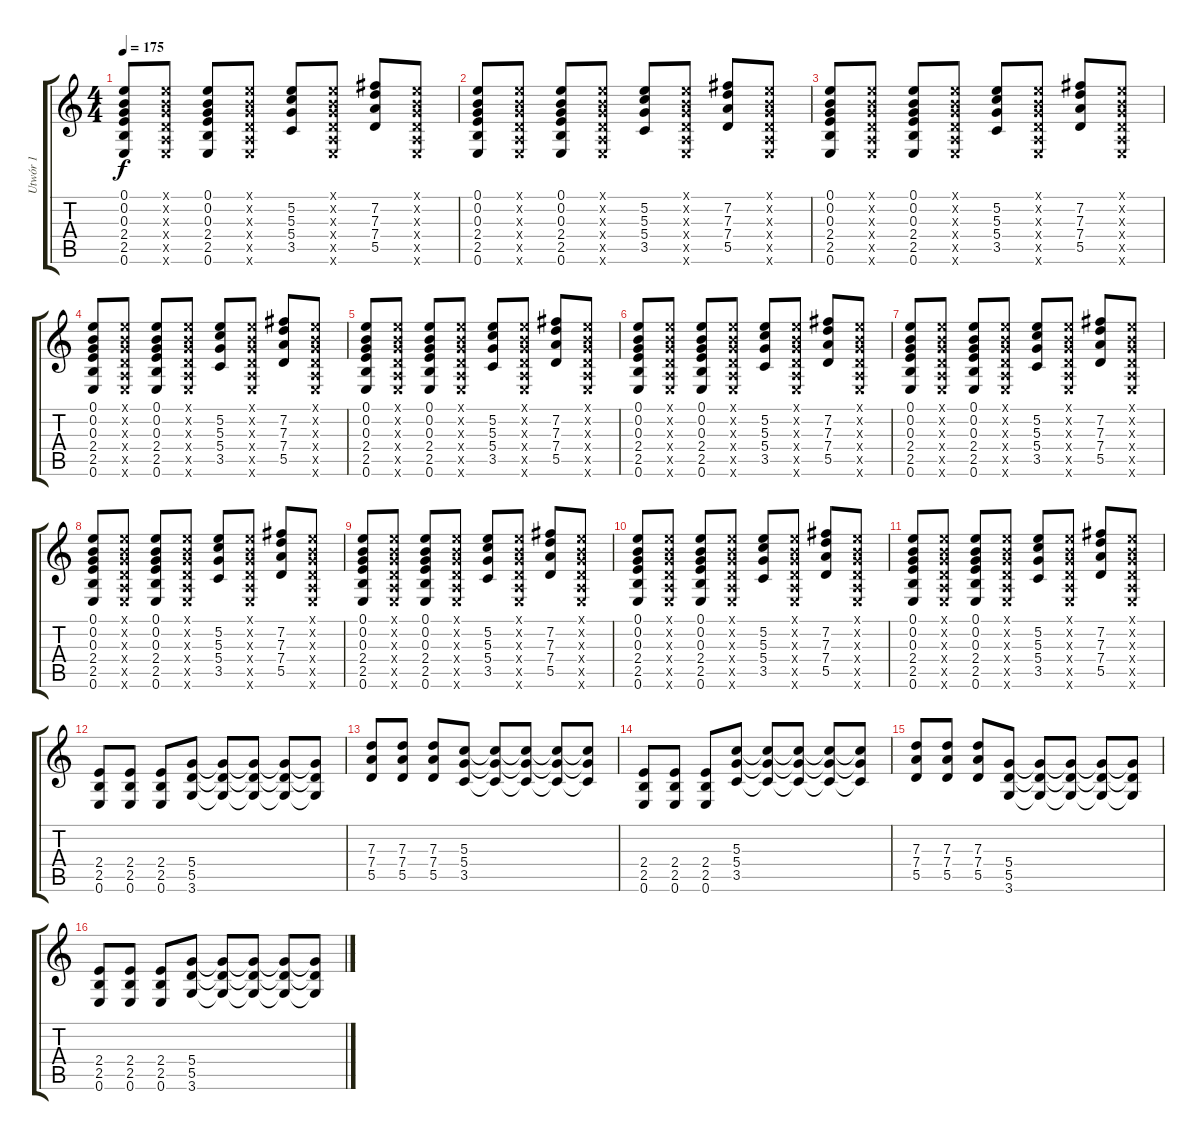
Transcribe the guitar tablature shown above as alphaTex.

\track ("Utwór 1" "Utwór 1") {instrument distortionguitar}
\staff {score tabs}
\tuning (E4 B3 G3 D3 A2 E2) {hide}
\ts (4 4)
\tempo 175
\clef g2
\ks c
(0.1 0.2 0.3 2.4 2.5 0.6).8{dy f} (0.1{x} 0.2{x} 0.3{x} 0.4{x} 0.5{x} 0.6{x}).8 (0.1 0.2 0.3 2.4 2.5 0.6).8 (0.1{x} 0.2{x} 0.3{x} 0.4{x} 0.5{x} 0.6{x}).8 (5.2 5.3 5.4 3.5).8 (0.1{x} 0.2{x} 0.3{x} 0.4{x} 0.5{x} 0.6{x}).8 (7.2 7.3 7.4 5.5).8 (0.1{x} 0.2{x} 0.3{x} 0.4{x} 0.5{x} 0.6{x}).8 |
(0.1 0.2 0.3 2.4 2.5 0.6).8 (0.1{x} 0.2{x} 0.3{x} 0.4{x} 0.5{x} 0.6{x}).8 (0.1 0.2 0.3 2.4 2.5 0.6).8 (0.1{x} 0.2{x} 0.3{x} 0.4{x} 0.5{x} 0.6{x}).8 (5.2 5.3 5.4 3.5).8 (0.1{x} 0.2{x} 0.3{x} 0.4{x} 0.5{x} 0.6{x}).8 (7.2 7.3 7.4 5.5).8 (0.1{x} 0.2{x} 0.3{x} 0.4{x} 0.5{x} 0.6{x}).8 |
(0.1 0.2 0.3 2.4 2.5 0.6).8 (0.1{x} 0.2{x} 0.3{x} 0.4{x} 0.5{x} 0.6{x}).8 (0.1 0.2 0.3 2.4 2.5 0.6).8 (0.1{x} 0.2{x} 0.3{x} 0.4{x} 0.5{x} 0.6{x}).8 (5.2 5.3 5.4 3.5).8 (0.1{x} 0.2{x} 0.3{x} 0.4{x} 0.5{x} 0.6{x}).8 (7.2 7.3 7.4 5.5).8 (0.1{x} 0.2{x} 0.3{x} 0.4{x} 0.5{x} 0.6{x}).8 |
(0.1 0.2 0.3 2.4 2.5 0.6).8 (0.1{x} 0.2{x} 0.3{x} 0.4{x} 0.5{x} 0.6{x}).8 (0.1 0.2 0.3 2.4 2.5 0.6).8 (0.1{x} 0.2{x} 0.3{x} 0.4{x} 0.5{x} 0.6{x}).8 (5.2 5.3 5.4 3.5).8 (0.1{x} 0.2{x} 0.3{x} 0.4{x} 0.5{x} 0.6{x}).8 (7.2 7.3 7.4 5.5).8 (0.1{x} 0.2{x} 0.3{x} 0.4{x} 0.5{x} 0.6{x}).8 |
(0.1 0.2 0.3 2.4 2.5 0.6).8 (0.1{x} 0.2{x} 0.3{x} 0.4{x} 0.5{x} 0.6{x}).8 (0.1 0.2 0.3 2.4 2.5 0.6).8 (0.1{x} 0.2{x} 0.3{x} 0.4{x} 0.5{x} 0.6{x}).8 (5.2 5.3 5.4 3.5).8 (0.1{x} 0.2{x} 0.3{x} 0.4{x} 0.5{x} 0.6{x}).8 (7.2 7.3 7.4 5.5).8 (0.1{x} 0.2{x} 0.3{x} 0.4{x} 0.5{x} 0.6{x}).8 |
(0.1 0.2 0.3 2.4 2.5 0.6).8 (0.1{x} 0.2{x} 0.3{x} 0.4{x} 0.5{x} 0.6{x}).8 (0.1 0.2 0.3 2.4 2.5 0.6).8 (0.1{x} 0.2{x} 0.3{x} 0.4{x} 0.5{x} 0.6{x}).8 (5.2 5.3 5.4 3.5).8 (0.1{x} 0.2{x} 0.3{x} 0.4{x} 0.5{x} 0.6{x}).8 (7.2 7.3 7.4 5.5).8 (0.1{x} 0.2{x} 0.3{x} 0.4{x} 0.5{x} 0.6{x}).8 |
(0.1 0.2 0.3 2.4 2.5 0.6).8 (0.1{x} 0.2{x} 0.3{x} 0.4{x} 0.5{x} 0.6{x}).8 (0.1 0.2 0.3 2.4 2.5 0.6).8 (0.1{x} 0.2{x} 0.3{x} 0.4{x} 0.5{x} 0.6{x}).8 (5.2 5.3 5.4 3.5).8 (0.1{x} 0.2{x} 0.3{x} 0.4{x} 0.5{x} 0.6{x}).8 (7.2 7.3 7.4 5.5).8 (0.1{x} 0.2{x} 0.3{x} 0.4{x} 0.5{x} 0.6{x}).8 |
(0.1 0.2 0.3 2.4 2.5 0.6).8 (0.1{x} 0.2{x} 0.3{x} 0.4{x} 0.5{x} 0.6{x}).8 (0.1 0.2 0.3 2.4 2.5 0.6).8 (0.1{x} 0.2{x} 0.3{x} 0.4{x} 0.5{x} 0.6{x}).8 (5.2 5.3 5.4 3.5).8 (0.1{x} 0.2{x} 0.3{x} 0.4{x} 0.5{x} 0.6{x}).8 (7.2 7.3 7.4 5.5).8 (0.1{x} 0.2{x} 0.3{x} 0.4{x} 0.5{x} 0.6{x}).8 |
(0.1 0.2 0.3 2.4 2.5 0.6).8 (0.1{x} 0.2{x} 0.3{x} 0.4{x} 0.5{x} 0.6{x}).8 (0.1 0.2 0.3 2.4 2.5 0.6).8 (0.1{x} 0.2{x} 0.3{x} 0.4{x} 0.5{x} 0.6{x}).8 (5.2 5.3 5.4 3.5).8 (0.1{x} 0.2{x} 0.3{x} 0.4{x} 0.5{x} 0.6{x}).8 (7.2 7.3 7.4 5.5).8 (0.1{x} 0.2{x} 0.3{x} 0.4{x} 0.5{x} 0.6{x}).8 |
(0.1 0.2 0.3 2.4 2.5 0.6).8 (0.1{x} 0.2{x} 0.3{x} 0.4{x} 0.5{x} 0.6{x}).8 (0.1 0.2 0.3 2.4 2.5 0.6).8 (0.1{x} 0.2{x} 0.3{x} 0.4{x} 0.5{x} 0.6{x}).8 (5.2 5.3 5.4 3.5).8 (0.1{x} 0.2{x} 0.3{x} 0.4{x} 0.5{x} 0.6{x}).8 (7.2 7.3 7.4 5.5).8 (0.1{x} 0.2{x} 0.3{x} 0.4{x} 0.5{x} 0.6{x}).8 |
(0.1 0.2 0.3 2.4 2.5 0.6).8 (0.1{x} 0.2{x} 0.3{x} 0.4{x} 0.5{x} 0.6{x}).8 (0.1 0.2 0.3 2.4 2.5 0.6).8 (0.1{x} 0.2{x} 0.3{x} 0.4{x} 0.5{x} 0.6{x}).8 (5.2 5.3 5.4 3.5).8 (0.1{x} 0.2{x} 0.3{x} 0.4{x} 0.5{x} 0.6{x}).8 (7.2 7.3 7.4 5.5).8 (0.1{x} 0.2{x} 0.3{x} 0.4{x} 0.5{x} 0.6{x}).8 |
(2.4 2.5 0.6).8 (2.4 2.5 0.6).8 (2.4 2.5 0.6).8 (5.4 5.5 3.6).8 (5.4{t} 5.5{t} 3.6{t}).8 (5.4{t} 5.5{t} 3.6{t}).8 (5.4{t} 5.5{t} 3.6{t}).8 (5.4{t} 5.5{t} 3.6{t}).8 |
(7.3 7.4 5.5).8 (7.3 7.4 5.5).8 (7.3 7.4 5.5).8 (5.3 5.4 3.5).8 (5.3{t} 5.4{t} 3.5{t}).8 (5.3{t} 5.4{t} 3.5{t}).8 (5.3{t} 5.4{t} 3.5{t}).8 (5.3{t} 5.4{t} 3.5{t}).8 |
(2.4 2.5 0.6).8 (2.4 2.5 0.6).8 (2.4 2.5 0.6).8 (5.3 5.4 3.5).8 (5.3{t} 5.4{t} 3.5{t}).8 (5.3{t} 5.4{t} 3.5{t}).8 (5.3{t} 5.4{t} 3.5{t}).8 (5.3{t} 5.4{t} 3.5{t}).8 |
(7.3 7.4 5.5).8 (7.3 7.4 5.5).8 (7.3 7.4 5.5).8 (5.4 5.5 3.6).8 (5.4{t} 5.5{t} 3.6{t}).8 (5.4{t} 5.5{t} 3.6{t}).8 (5.4{t} 5.5{t} 3.6{t}).8 (5.4{t} 5.5{t} 3.6{t}).8 |
(2.4 2.5 0.6).8 (2.4 2.5 0.6).8 (2.4 2.5 0.6).8 (5.4 5.5 3.6).8 (5.4{t} 5.5{t} 3.6{t}).8 (5.4{t} 5.5{t} 3.6{t}).8 (5.4{t} 5.5{t} 3.6{t}).8 (5.4{t} 5.5{t} 3.6{t}).8
